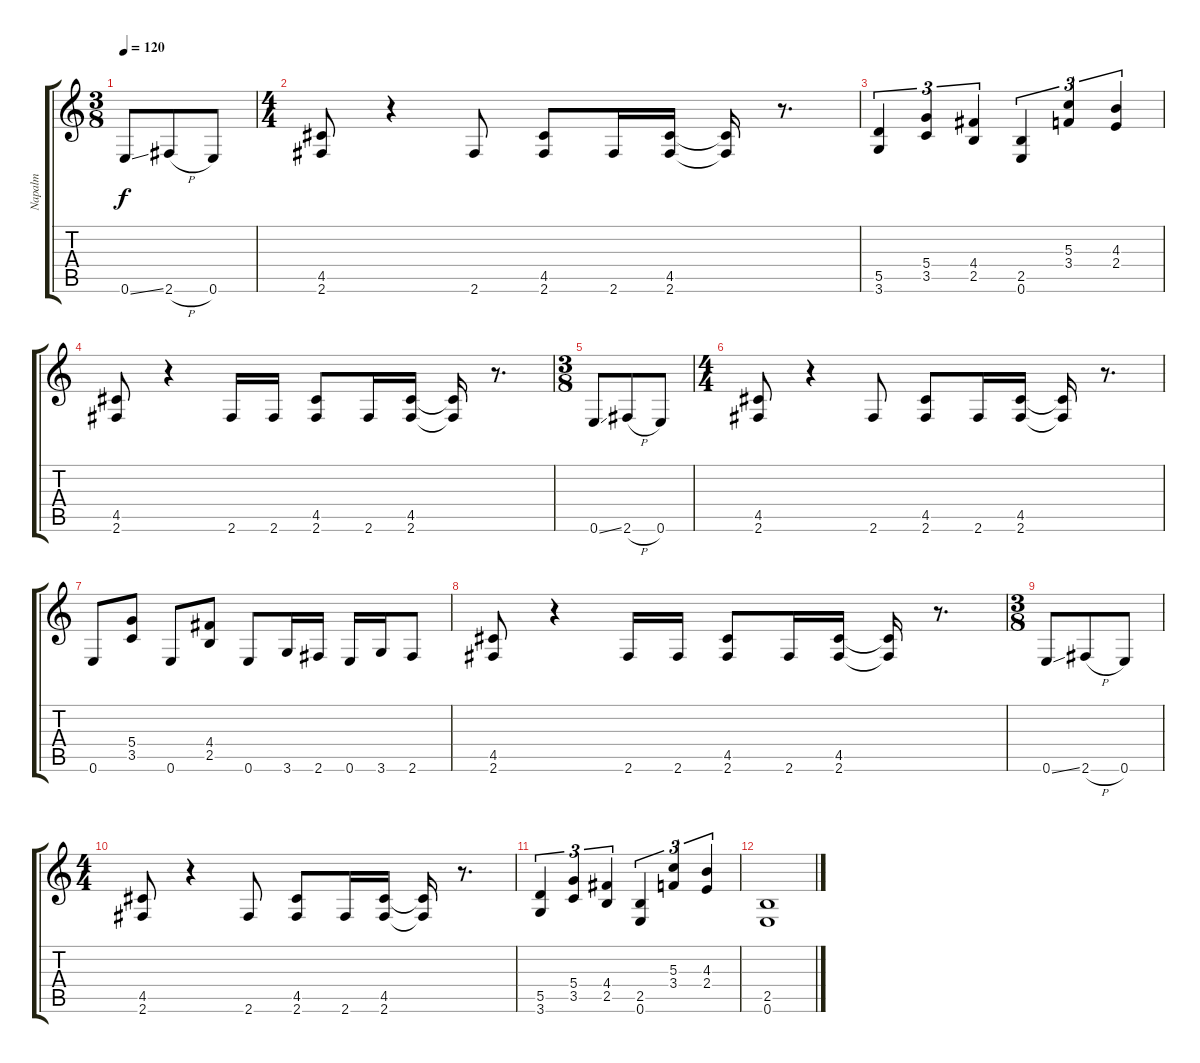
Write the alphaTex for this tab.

\track ("Napalm" "Napalm") {instrument distortionguitar}
\staff {score tabs}
\tuning (E4 B3 G3 D3 A2 E2) {hide}
\ts (3 8)
\tempo 120
\clef g2
\ks c
0.6{ss}.8{dy f} 2.6{h}.8 0.6.8 |
\ts (4 4)
(4.5 2.6).8 r.4 2.6.8 (4.5 2.6).8 2.6.16 (4.5 2.6).16 (4.5{t} 2.6{t}).16 r.8{d} |
(5.5 3.6).4{tu (3 2)} (5.4 3.5).4{tu (3 2)} (4.4 2.5).4{tu (3 2)} (2.5 0.6).4{tu (3 2)} (5.3 3.4).4{tu (3 2)} (4.3 2.4).4{tu (3 2)} |
(4.5 2.6).8 r.4 2.6.16 2.6.16 (4.5 2.6).8 2.6.16 (4.5 2.6).16 (4.5{t} 2.6{t}).16 r.8{d} |
\ts (3 8)
0.6{ss}.8 2.6{h}.8 0.6.8 |
\ts (4 4)
(4.5 2.6).8 r.4 2.6.8 (4.5 2.6).8 2.6.16 (4.5 2.6).16 (4.5{t} 2.6{t}).16 r.8{d} |
0.6.8 (5.4 3.5).8 0.6.8 (4.4 2.5).8 0.6.8 3.6.16 2.6.16 0.6.16 3.6.16 2.6.8 |
(4.5 2.6).8 r.4 2.6.16 2.6.16 (4.5 2.6).8 2.6.16 (4.5 2.6).16 (4.5{t} 2.6{t}).16 r.8{d} |
\ts (3 8)
0.6{ss}.8 2.6{h}.8 0.6.8 |
\ts (4 4)
(4.5 2.6).8 r.4 2.6.8 (4.5 2.6).8 2.6.16 (4.5 2.6).16 (4.5{t} 2.6{t}).16 r.8{d} |
(5.5 3.6).4{tu (3 2)} (5.4 3.5).4{tu (3 2)} (4.4 2.5).4{tu (3 2)} (2.5 0.6).4{tu (3 2)} (5.3 3.4).4{tu (3 2)} (4.3 2.4).4{tu (3 2)} |
(2.5 0.6).1
